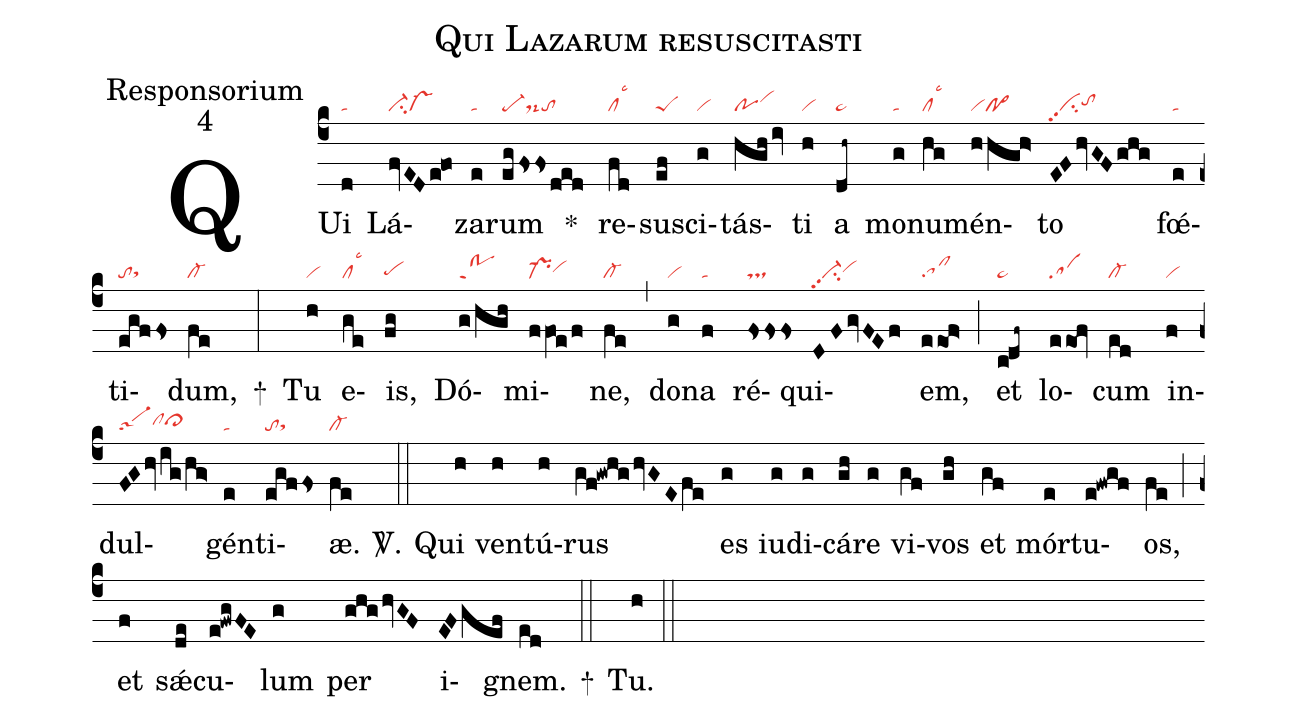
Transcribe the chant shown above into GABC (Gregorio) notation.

name: Qui Lazarum resuscitasti;
office-part: Responsorium;
mode: 4;
nabc-lines: 1;
%%
(c4)
QUi(d|ta) Lá(fvEDefO|ci-vs-)za(e|ta)rum(egfssded|pe-ds-to) *()
re(fd|cllsc3)su(ef|peS)sci(g|vi)tás(hghiv|povihi)ti(h|vi) a(dh~|ta>) mo(g|ta)nu(hg|cllsc3)mén(hhgh>|vipo>)to(EFhvGFghg|vipp2su2tohh)
fœ́(e|ta)ti(egffs|tosthg)dum,(fe|cl-) +(:)
Tu(h|vi) e(ge|cllsc3)is,(fg|pehg) Dó(g/hgh|trG)mi(f/fOe/f|pr-vihh)ne,(fe|cl-) (,)
do(g|vi)na(f|ta) ré(fsss|ts)qui(DFgvFEf|vi-pp2su2vihh)em,(eeof>|sa!cl) (;)
et(c!df~|ta>) lo(eeo!fv|sa)cum(ed|cl-) in(f|vi)dul(FGhvig/hg>|sa-1clhhcl>hh)gén(e|ta)ti(egffs|tosthg)æ.(fe|cl-) <sp>V/</sp>.(::)
Qui(h) ven(h)tú(h)rus(gf!gwhghvGEfe) es(g) iu(g)di(g)cá(gh)re(g)
vi(gf)vos(gh) et(gf) mór(e)tu(e!fwgf)os,(fe) (;)
et(f) sǽ(de)cu(e!fwgFE)lum(g) per(ghghvGF) i(EFgef)gnem.(ed) +(::)
Tu.(h) (::)
